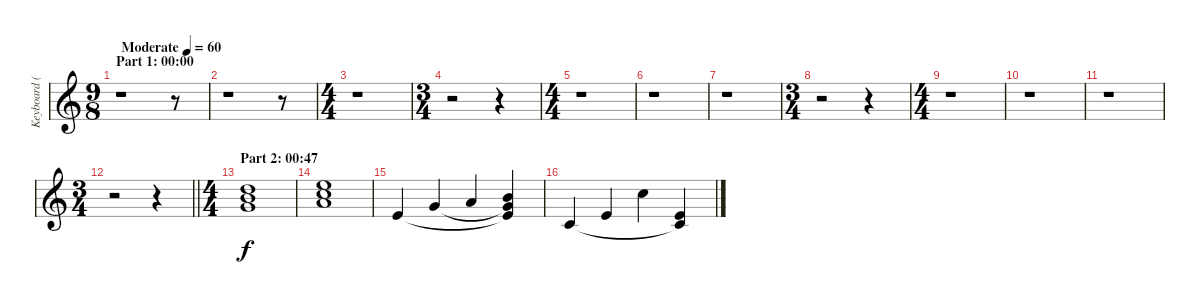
\track ("Keyboard (Strings)" "Keyboard (") {instrument stringensemble1}
\staff {score}
\tuning (E4 B3 G3 D3 A2 E2) {hide}
\ts (9 8)
\section ("" "Part 1: 00:00")
\tempo (60 "Moderate")
\clef g2
\ks c
r.1{dy f instrument stringensemble1} r.8 |
r.1 r.8 |
\ts (4 4)
r.1 |
\ts (3 4)
r.2 r.4 |
\ts (4 4)
r.1 |
r.1 |
r.1 |
\ts (3 4)
r.2 r.4 |
\ts (4 4)
r.1 |
r.1 |
r.1 |
\ts (3 4)
\barLineRight lightlight
r.2 r.4 |
\ts (4 4)
\section ("" "Part 2: 00:47")
(10.1 12.2 12.3).1 |
(12.1 13.2 14.3).1 |
14.4.4 12.3.4 10.2.4 (7.1 12.3{t} 14.4{t}).4 |
10.4.4 9.3.4 8.1.4 (9.3 10.4{t}).4
